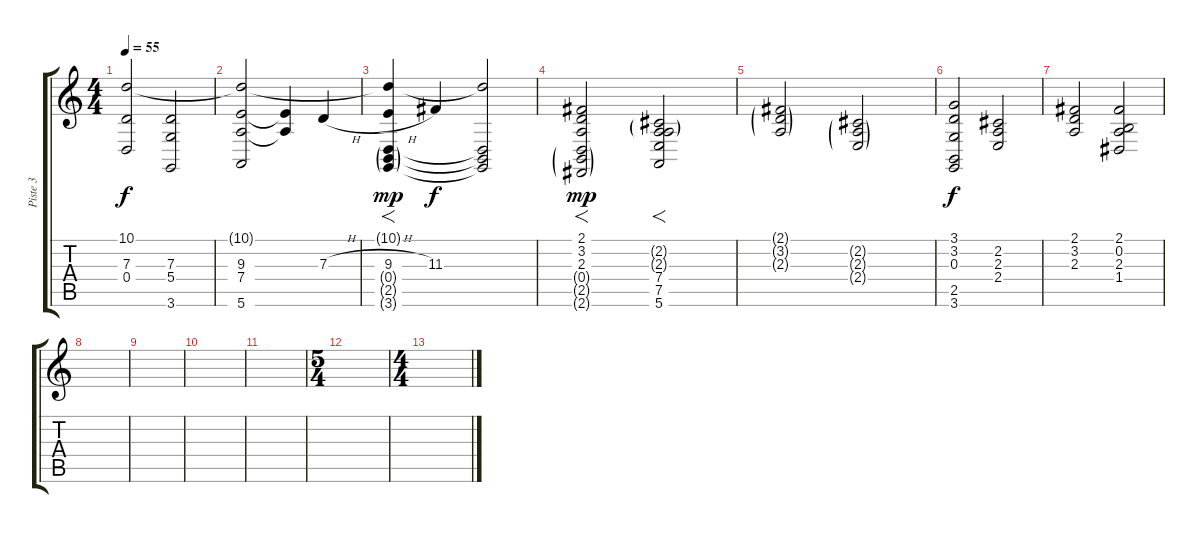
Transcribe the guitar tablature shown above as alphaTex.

\track ("Piste 3" "Piste 3") {instrument stringensemble1}
\staff {score tabs}
\tuning (E4 B3 G3 D3 A2 E2) {hide}
\ts (4 4)
\tempo 55
\clef g2
\ks c
(10.1{t} 7.3 0.4).2{dy f} (7.3 5.4 3.6).2 |
(10.1{t} 9.3 7.4 5.6).2 (9.3{t} 7.4{t}).4 7.3{h}.4 |
(10.1{t} 9.3{h} 0.4{g} 2.5{g} 3.6{g}).4{f dy mp} 11.3.4{dy f} (10.1{t} 0.4{t} 2.5{t} 3.6{t}).2 |
(2.1 3.2 2.3 0.4{g} 2.5{g} 2.6{g}).2{f dy mp} (2.2{g} 2.3{g} 7.4 7.5 5.6).2{f} |
(2.1{g} 3.2{g} 2.3{g}).2 (2.2{g} 2.3{g} 2.4{g}).2 |
(3.1 3.2 0.3 2.5 3.6).2{dy f} (2.2 2.3 2.4).2 |
(2.1 3.2 2.3).2 (2.1 0.2 2.3 1.4).2 |
|
|
|
|
\ts (5 4)
|
\ts (4 4)
